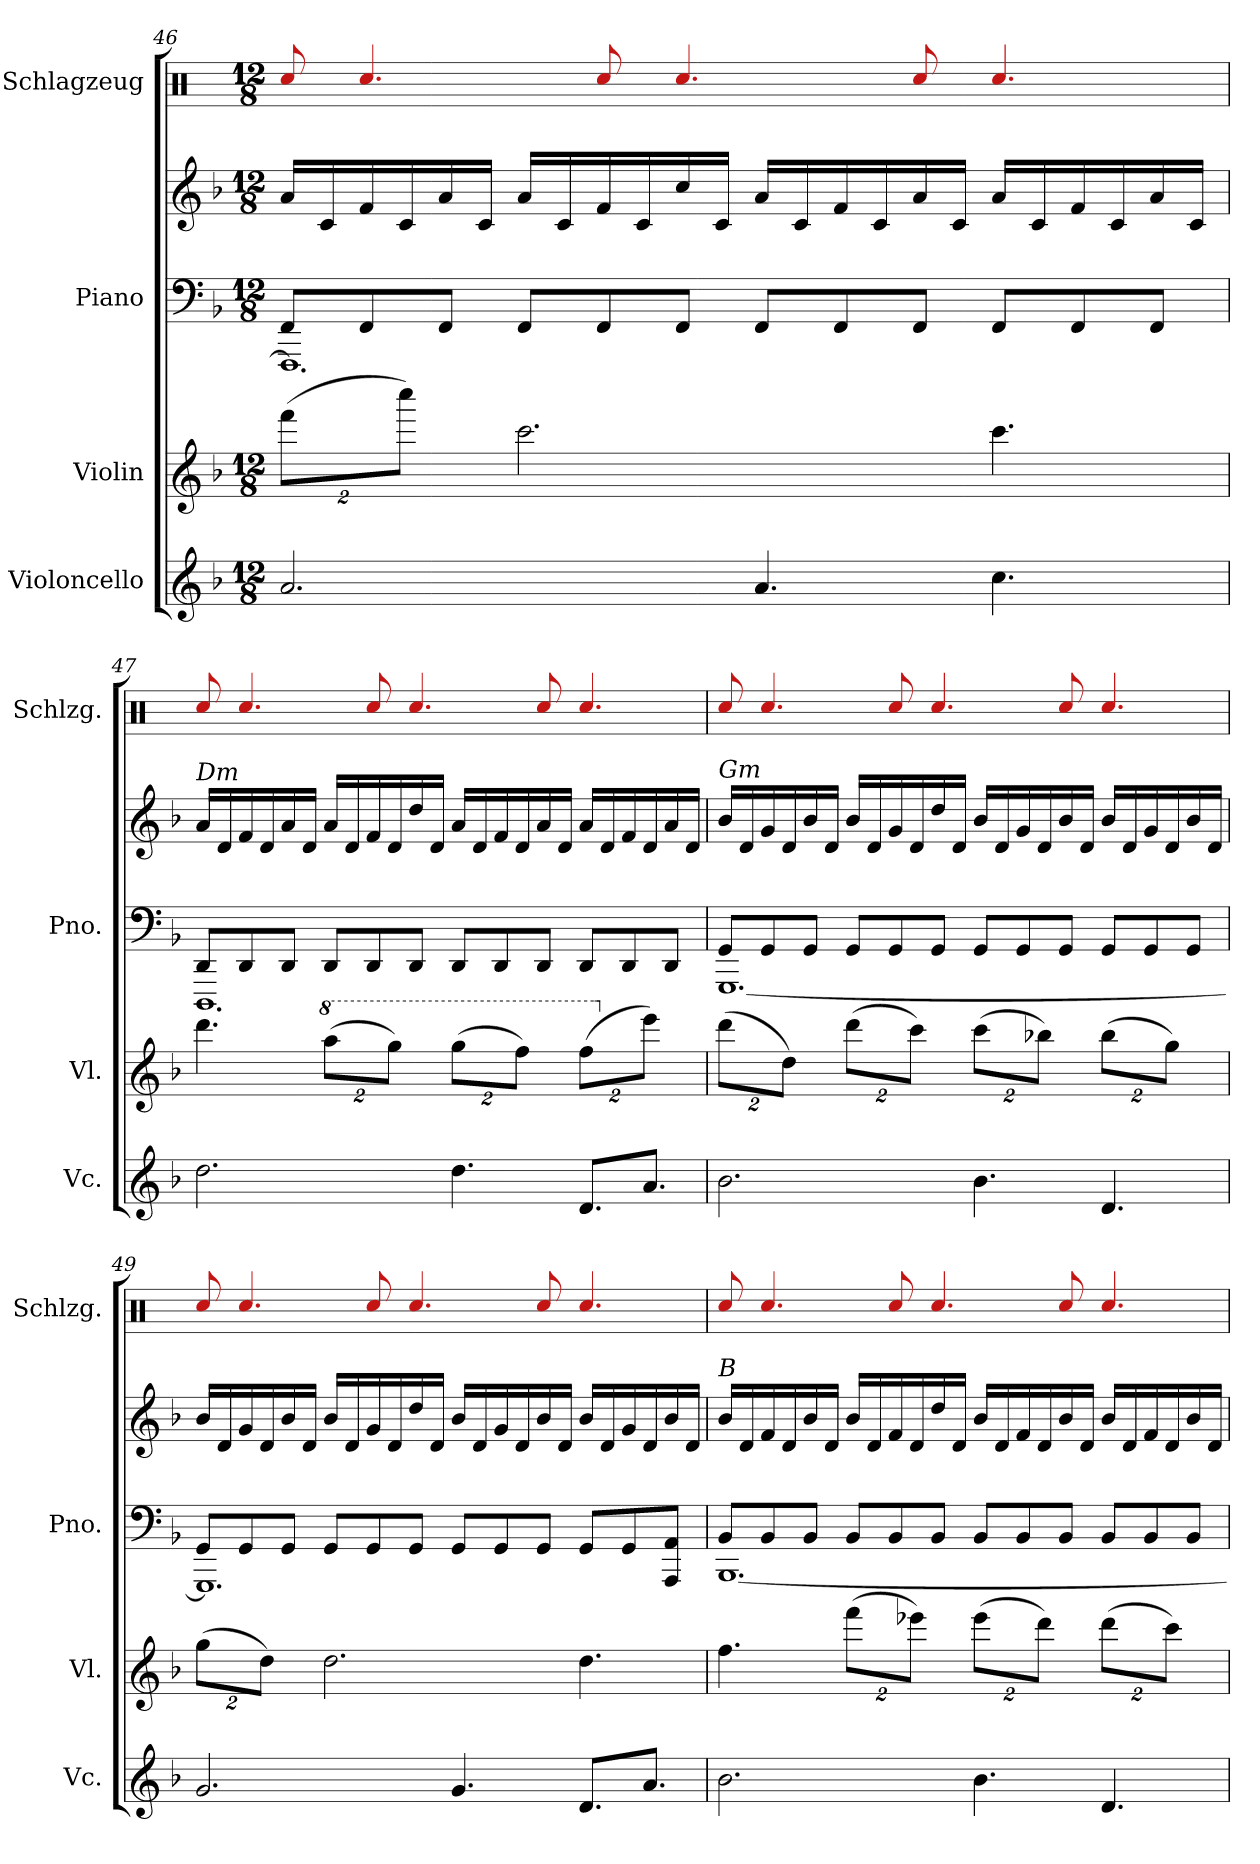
**kern	**kern	**kern	**kern	**kern
*part4	*part3	*part2	*part2	*part1
*staff5	*staff4	*staff3	*staff2	*staff1
*I"Violoncello	*I"Violin	*I"Piano	*	*I"Schlagzeug
*I'Vc.	*I'Vl.	*I'Pno.	*	*I'Schlzg.
!!LO:PB:g=z
*clefG2	*clefG2	*clefF4	*clefG2	*clefX
*k[b-]	*k[b-]	*k[b-]	*k[b-]	*k[]
*M12/8	*M12/8	*M12/8	*M12/8	*M12/8
*	*Xbrackettup	*	*	*
=46	=46	=46	=46	=46
*	*	*^	*	*
2.a/	(>16%3fff\L	8FF/L	1.FFF]	16a/LL	8cc/
.	.	.	.	16c/	.
.	.	8FF/	.	16f/	4.cc/
.	16%3cccc\J)	.	.	16c/	.
.	.	8FF/J	.	16a/	.
.	.	.	.	16c/JJ	.
.	2.ccc\	8FF/L	.	16a/LL	.
.	.	.	.	16c/	.
.	.	8FF/	.	16f/	8cc/
.	.	.	.	16c/	.
.	.	8FF/J	.	16cc/	4.cc/
.	.	.	.	16c/JJ	.
4.a/	.	8FF/L	.	16a/LL	.
.	.	.	.	16c/	.
.	.	8FF/	.	16f/	.
.	.	.	.	16c/	.
.	.	8FF/J	.	16a/	8cc/
.	.	.	.	16c/JJ	.
4.cc\	4.ccc\	8FF/L	.	16a/LL	4.cc/
.	.	.	.	16c/	.
.	.	8FF/	.	16f/	.
.	.	.	.	16c/	.
.	.	8FF/J	.	16a/	.
.	.	.	.	16c/JJ	.
=47	=47	=47	=47	=47	=47
!	!	!	!	!LO:TX:a:i:t=Dm	!
2.dd\	4.ddd\	8DD/L	1.DDD	16a/LL	8cc/
.	.	.	.	16d/	.
.	.	8DD/	.	16f/	4.cc/
.	.	.	.	16d/	.
.	.	8DD/J	.	16a/	.
.	.	.	.	16d/JJ	.
*	*8va	*	*	*	*
.	(>16%3aaa\L	8DD/L	.	16a/LL	.
.	.	.	.	16d/	.
.	.	8DD/	.	16f/	8cc/
.	16%3ggg\J)	.	.	16d/	.
.	.	8DD/J	.	16dd/	4.cc/
.	.	.	.	16d/JJ	.
4.dd\	(>16%3ggg\L	8DD/L	.	16a/LL	.
.	.	.	.	16d/	.
.	.	8DD/	.	16f/	.
.	16%3fff\J)	.	.	16d/	.
.	.	8DD/J	.	16a/	8cc/
.	.	.	.	16d/JJ	.
8.d/L	(>16%3fff\L	8DD/L	.	16a/LL	4.cc/
.	.	.	.	16d/	.
.	.	8DD/	.	16f/	.
*	*X8va	*	*	*	*
8.a/J	16%3eee\J)	.	.	16d/	.
.	.	8DD/J	.	16a/	.
.	.	.	.	16d/JJ	.
=48	=48	=48	=48	=48	=48
!	!	!	!	!LO:TX:a:i:t=Gm	!
2.b-\	(>16%3ddd\L	8GG/L	[1.GGG	16b-/LL	8cc/
.	.	.	.	16d/	.
.	.	8GG/	.	16g/	4.cc/
.	16%3dd\J)	.	.	16d/	.
.	.	8GG/J	.	16b-/	.
.	.	.	.	16d/JJ	.
.	(>16%3ddd\L	8GG/L	.	16b-/LL	.
.	.	.	.	16d/	.
.	.	8GG/	.	16g/	8cc/
.	16%3ccc\J)	.	.	16d/	.
.	.	8GG/J	.	16dd/	4.cc/
.	.	.	.	16d/JJ	.
4.b-\	(>16%3ccc\L	8GG/L	.	16b-/LL	.
.	.	.	.	16d/	.
.	.	8GG/	.	16g/	.
.	16%3bb-X\J)	.	.	16d/	.
.	.	8GG/J	.	16b-/	8cc/
.	.	.	.	16d/JJ	.
4.d/	(>16%3bb-\L	8GG/L	.	16b-/LL	4.cc/
.	.	.	.	16d/	.
.	.	8GG/	.	16g/	.
.	16%3gg\J)	.	.	16d/	.
.	.	8GG/J	.	16b-/	.
.	.	.	.	16d/JJ	.
!!LO:LB:g=z
=49	=49	=49	=49	=49	=49
2.g/	(>16%3gg\L	8GG/L	1.GGG]	16b-/LL	8cc/
.	.	.	.	16d/	.
.	.	8GG/	.	16g/	4.cc/
.	16%3dd\J)	.	.	16d/	.
.	.	8GG/J	.	16b-/	.
.	.	.	.	16d/JJ	.
.	2.dd\	8GG/L	.	16b-/LL	.
.	.	.	.	16d/	.
.	.	8GG/	.	16g/	8cc/
.	.	.	.	16d/	.
.	.	8GG/J	.	16dd/	4.cc/
.	.	.	.	16d/JJ	.
4.g/	.	8GG/L	.	16b-/LL	.
.	.	.	.	16d/	.
.	.	8GG/	.	16g/	.
.	.	.	.	16d/	.
.	.	8GG/J	.	16b-/	8cc/
.	.	.	.	16d/JJ	.
8.d/L	4.dd\	8GG/L	.	16b-/LL	4.cc/
.	.	.	.	16d/	.
.	.	8GG/	.	16g/	.
8.a/J	.	.	.	16d/	.
.	.	8AAA/ 8AA/J	.	16b-/	.
.	.	.	.	16d/JJ	.
=50	=50	=50	=50	=50	=50
!	!	!	!	!LO:TX:a:i:t=B	!
2.b-\	4.ff\	8BB-/L	[1.BBB-	16b-/LL	8cc/
.	.	.	.	16d/	.
.	.	8BB-/	.	16f/	4.cc/
.	.	.	.	16d/	.
.	.	8BB-/J	.	16b-/	.
.	.	.	.	16d/JJ	.
.	(>16%3fff\L	8BB-/L	.	16b-/LL	.
.	.	.	.	16d/	.
.	.	8BB-/	.	16f/	8cc/
.	16%3eee-X\J)	.	.	16d/	.
.	.	8BB-/J	.	16dd/	4.cc/
.	.	.	.	16d/JJ	.
4.b-\	(>16%3eee-\L	8BB-/L	.	16b-/LL	.
.	.	.	.	16d/	.
.	.	8BB-/	.	16f/	.
.	16%3ddd\J)	.	.	16d/	.
.	.	8BB-/J	.	16b-/	8cc/
.	.	.	.	16d/JJ	.
4.d/	(>16%3ddd\L	8BB-/L	.	16b-/LL	4.cc/
.	.	.	.	16d/	.
.	.	8BB-/	.	16f/	.
.	16%3ccc\J)	.	.	16d/	.
.	.	8BB-/J	.	16b-/	.
.	.	.	.	16d/JJ	.
*	*	*v	*v	*	*
=	=	=	=	=
*-	*-	*-	*-	*-
